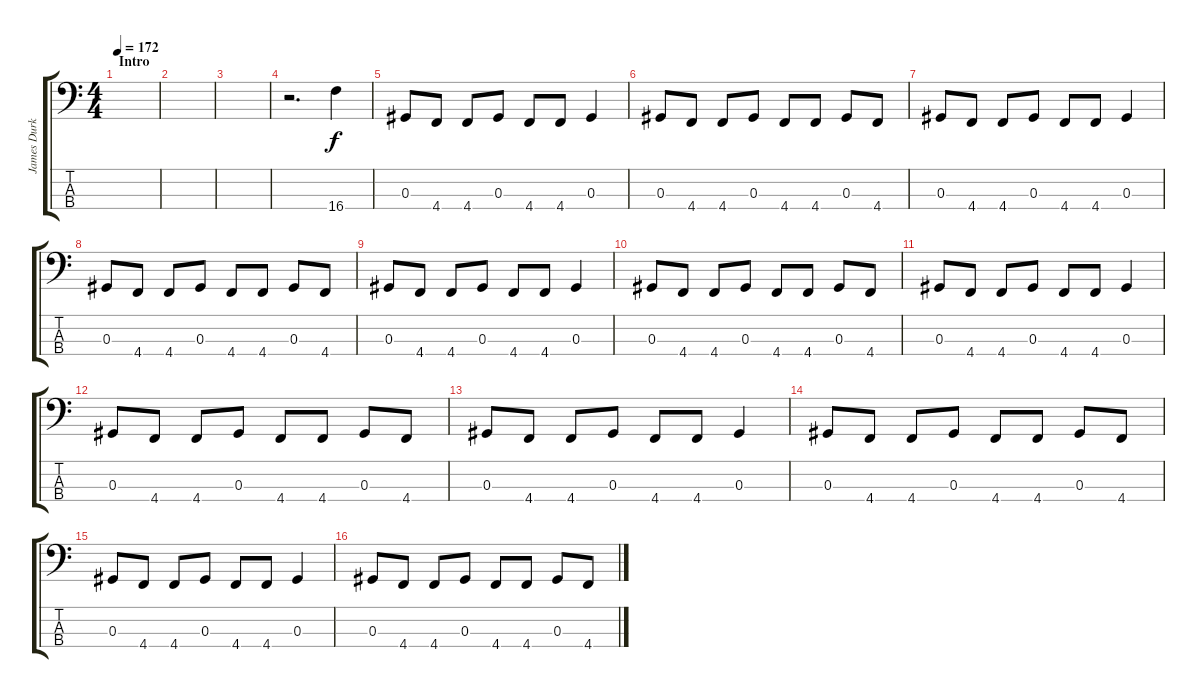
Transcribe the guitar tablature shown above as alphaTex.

\track ("James Durkin (Bass)" "James Durk") {instrument electricbasspick}
\staff {score tabs}
\tuning (Gb2 Db2 Ab1 Db1) {hide}
\ts (4 4)
\section ("" "Intro")
\tempo 172
\tempo 167
\tempo 172
\clef f4
\ks c
|
|
|
r.2{d} 16.4.4 |
0.3.8 4.4.8 4.4.8 0.3.8 4.4.8 4.4.8 0.3.4 |
0.3.8 4.4.8 4.4.8 0.3.8 4.4.8 4.4.8 0.3.8 4.4.8 |
0.3.8 4.4.8 4.4.8 0.3.8 4.4.8 4.4.8 0.3.4 |
0.3.8 4.4.8 4.4.8 0.3.8 4.4.8 4.4.8 0.3.8 4.4.8 |
0.3.8 4.4.8 4.4.8 0.3.8 4.4.8 4.4.8 0.3.4 |
0.3.8 4.4.8 4.4.8 0.3.8 4.4.8 4.4.8 0.3.8 4.4.8 |
0.3.8 4.4.8 4.4.8 0.3.8 4.4.8 4.4.8 0.3.4 |
0.3.8 4.4.8 4.4.8 0.3.8 4.4.8 4.4.8 0.3.8 4.4.8 |
0.3.8 4.4.8 4.4.8 0.3.8 4.4.8 4.4.8 0.3.4 |
0.3.8 4.4.8 4.4.8 0.3.8 4.4.8 4.4.8 0.3.8 4.4.8 |
0.3.8 4.4.8 4.4.8 0.3.8 4.4.8 4.4.8 0.3.4 |
0.3.8 4.4.8 4.4.8 0.3.8 4.4.8 4.4.8 0.3.8 4.4.8
